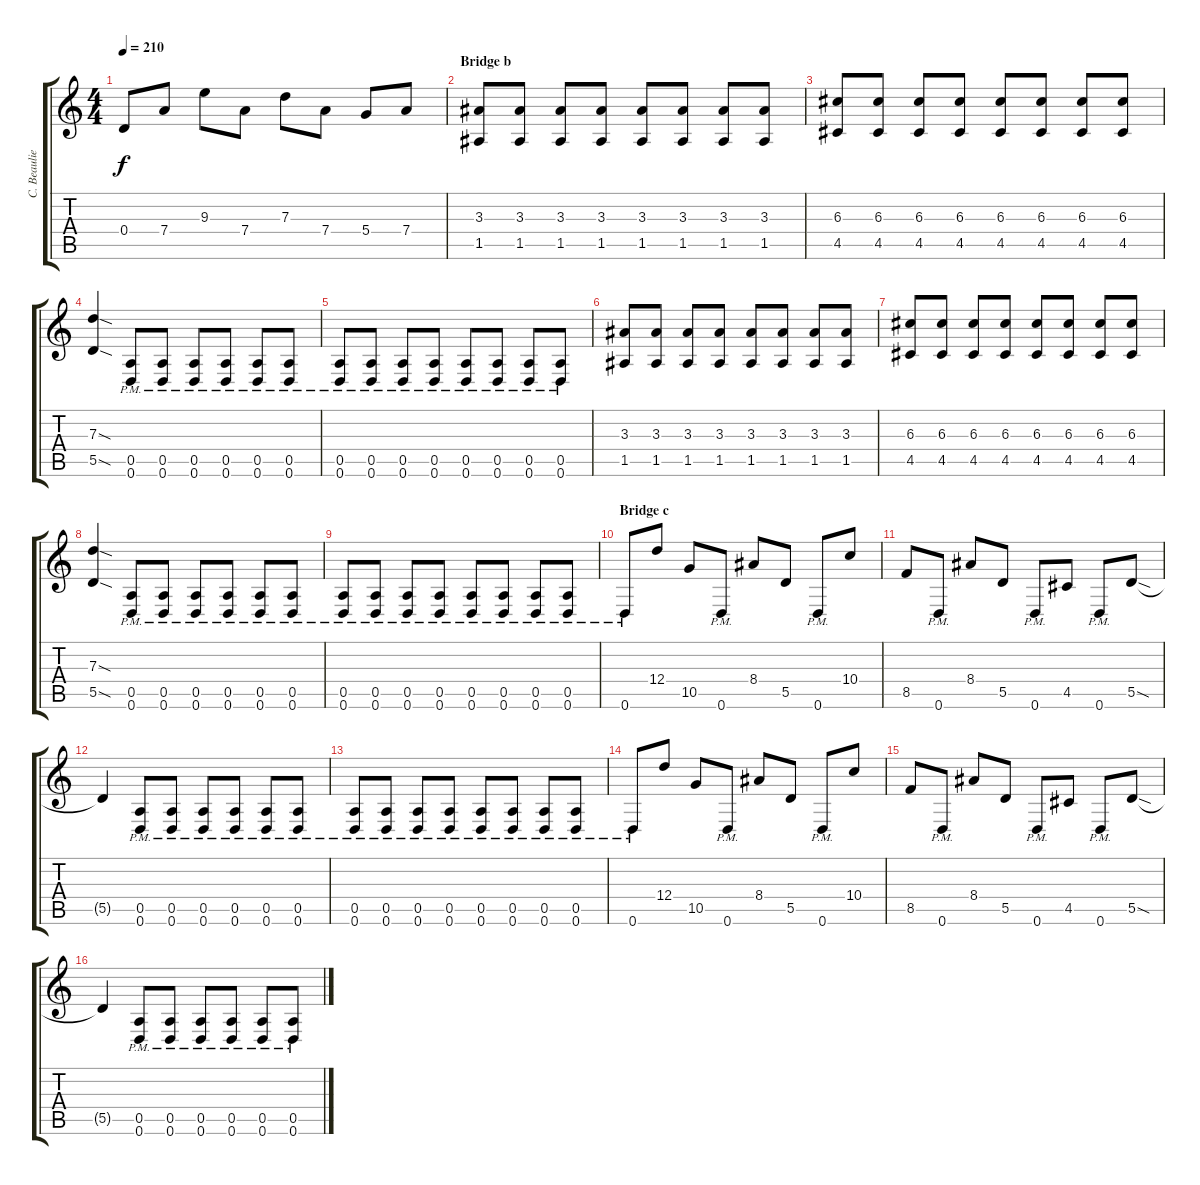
\track ("C. Beaulieu" "C. Beaulie") {instrument overdrivenguitar}
\staff {score tabs}
\tuning (E4 B3 G3 D3 A2 D2) {hide}
\ts (4 4)
\tempo 210
\clef g2
\ks c
0.4.8{dy f} 7.4.8 9.3.8 7.4.8 7.3.8 7.4.8 5.4.8 7.4.8 |
\section ("" "Bridge b")
(3.3 1.5).8 (3.3 1.5).8 (3.3 1.5).8 (3.3 1.5).8 (3.3 1.5).8 (3.3 1.5).8 (3.3 1.5).8 (3.3 1.5).8 |
(6.3 4.5).8 (6.3 4.5).8 (6.3 4.5).8 (6.3 4.5).8 (6.3 4.5).8 (6.3 4.5).8 (6.3 4.5).8 (6.3 4.5).8 |
(7.3{sod} 5.5{sod}).4 (0.5{pm} 0.6{pm}).8 (0.5{pm} 0.6{pm}).8 (0.5{pm} 0.6{pm}).8 (0.5{pm} 0.6{pm}).8 (0.5{pm} 0.6{pm}).8 (0.5{pm} 0.6{pm}).8 |
(0.5{pm} 0.6{pm}).8 (0.5{pm} 0.6{pm}).8 (0.5{pm} 0.6{pm}).8 (0.5{pm} 0.6{pm}).8 (0.5{pm} 0.6{pm}).8 (0.5{pm} 0.6{pm}).8 (0.5{pm} 0.6{pm}).8 (0.5{pm} 0.6{pm}).8 |
(3.3 1.5).8 (3.3 1.5).8 (3.3 1.5).8 (3.3 1.5).8 (3.3 1.5).8 (3.3 1.5).8 (3.3 1.5).8 (3.3 1.5).8 |
(6.3 4.5).8 (6.3 4.5).8 (6.3 4.5).8 (6.3 4.5).8 (6.3 4.5).8 (6.3 4.5).8 (6.3 4.5).8 (6.3 4.5).8 |
(7.3{sod} 5.5{sod}).4 (0.5{pm} 0.6{pm}).8 (0.5{pm} 0.6{pm}).8 (0.5{pm} 0.6{pm}).8 (0.5{pm} 0.6{pm}).8 (0.5{pm} 0.6{pm}).8 (0.5{pm} 0.6{pm}).8 |
(0.5{pm} 0.6{pm}).8 (0.5{pm} 0.6{pm}).8 (0.5{pm} 0.6{pm}).8 (0.5{pm} 0.6{pm}).8 (0.5{pm} 0.6{pm}).8 (0.5{pm} 0.6{pm}).8 (0.5{pm} 0.6{pm}).8 (0.5{pm} 0.6{pm}).8 |
\section ("" "Bridge c")
0.6{pm}.8 12.4.8 10.5.8 0.6{pm}.8 8.4.8 5.5.8 0.6{pm}.8 10.4.8 |
8.5.8 0.6{pm}.8 8.4.8 5.5.8 0.6{pm}.8 4.5.8 0.6{pm}.8 5.5{sod}.8 |
5.5{t}.4 (0.5{pm} 0.6{pm}).8 (0.5{pm} 0.6{pm}).8 (0.5{pm} 0.6{pm}).8 (0.5{pm} 0.6{pm}).8 (0.5{pm} 0.6{pm}).8 (0.5{pm} 0.6{pm}).8 |
(0.5{pm} 0.6{pm}).8 (0.5{pm} 0.6{pm}).8 (0.5{pm} 0.6{pm}).8 (0.5{pm} 0.6{pm}).8 (0.5{pm} 0.6{pm}).8 (0.5{pm} 0.6{pm}).8 (0.5{pm} 0.6{pm}).8 (0.5{pm} 0.6{pm}).8 |
0.6{pm}.8 12.4.8 10.5.8 0.6{pm}.8 8.4.8 5.5.8 0.6{pm}.8 10.4.8 |
8.5.8 0.6{pm}.8 8.4.8 5.5.8 0.6{pm}.8 4.5.8 0.6{pm}.8 5.5{sod}.8 |
5.5{t}.4 (0.5{pm} 0.6{pm}).8 (0.5{pm} 0.6{pm}).8 (0.5{pm} 0.6{pm}).8 (0.5{pm} 0.6{pm}).8 (0.5{pm} 0.6{pm}).8 (0.5{pm} 0.6{pm}).8
